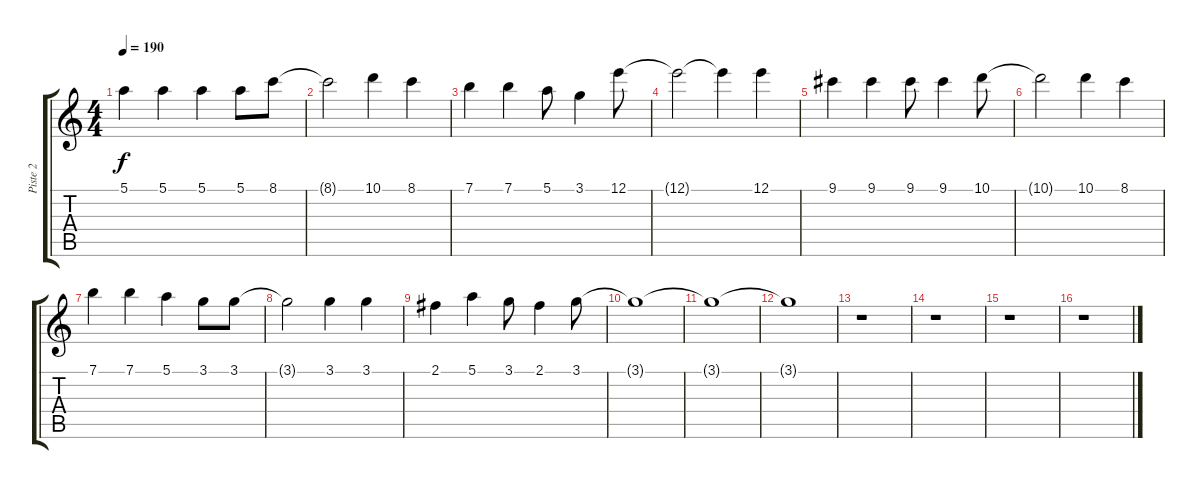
\track ("Piste 2" "Piste 2") {instrument overdrivenguitar}
\staff {score tabs}
\tuning (E4 B3 G3 D3 A2 E2) {hide}
\ts (4 4)
\tempo 190
\clef g2
\ks c
5.1.4{dy f} 5.1.4 5.1.4 5.1.8 8.1.8 |
8.1{t}.2 10.1.4 8.1.4 |
7.1.4 7.1.4 5.1.8 3.1.4 12.1.8 |
12.1{t}.2 12.1{t}.4 12.1.4 |
9.1.4 9.1.4 9.1.8 9.1.4 10.1.8 |
10.1{t}.2 10.1.4 8.1.4 |
7.1.4 7.1.4 5.1.4 3.1.8 3.1.8 |
3.1{t}.2 3.1.4 3.1.4 |
2.1.4 5.1.4 3.1.8 2.1.4 3.1.8 |
3.1{t}.1 |
3.1{t}.1 |
3.1{t}.1 |
r.1 |
r.1 |
r.1 |
r.1
